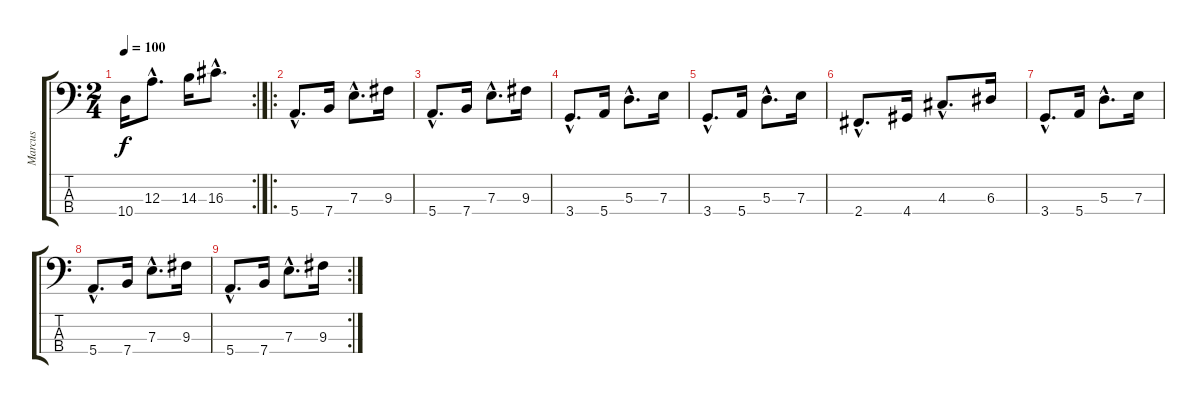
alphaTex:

\track ("Marcus" "Marcus") {instrument slapbass2}
\staff {score tabs}
\tuning (G2 D2 A1 E1) {hide}
\rc 2
\ts (2 4)
\tempo 100
\clef f4
\ks c
10.4.16{dy f} 12.3{hac}.8{d} 14.3.16 16.3{hac}.8{d} |
\ro
5.4{hac}.8{d} 7.4.16 7.3{hac}.8{d} 9.3.16 |
5.4{hac}.8{d} 7.4.16 7.3{hac}.8{d} 9.3.16 |
3.4{hac}.8{d} 5.4.16 5.3{hac}.8{d} 7.3.16 |
3.4{hac}.8{d} 5.4.16 5.3{hac}.8{d} 7.3.16 |
2.4{hac}.8{d} 4.4.16 4.3{hac}.8{d} 6.3.16 |
3.4{hac}.8{d} 5.4.16 5.3{hac}.8{d} 7.3.16 |
5.4{hac}.8{d} 7.4.16 7.3{hac}.8{d} 9.3.16 |
\rc 2
5.4{hac}.8{d} 7.4.16 7.3{hac}.8{d} 9.3.16
